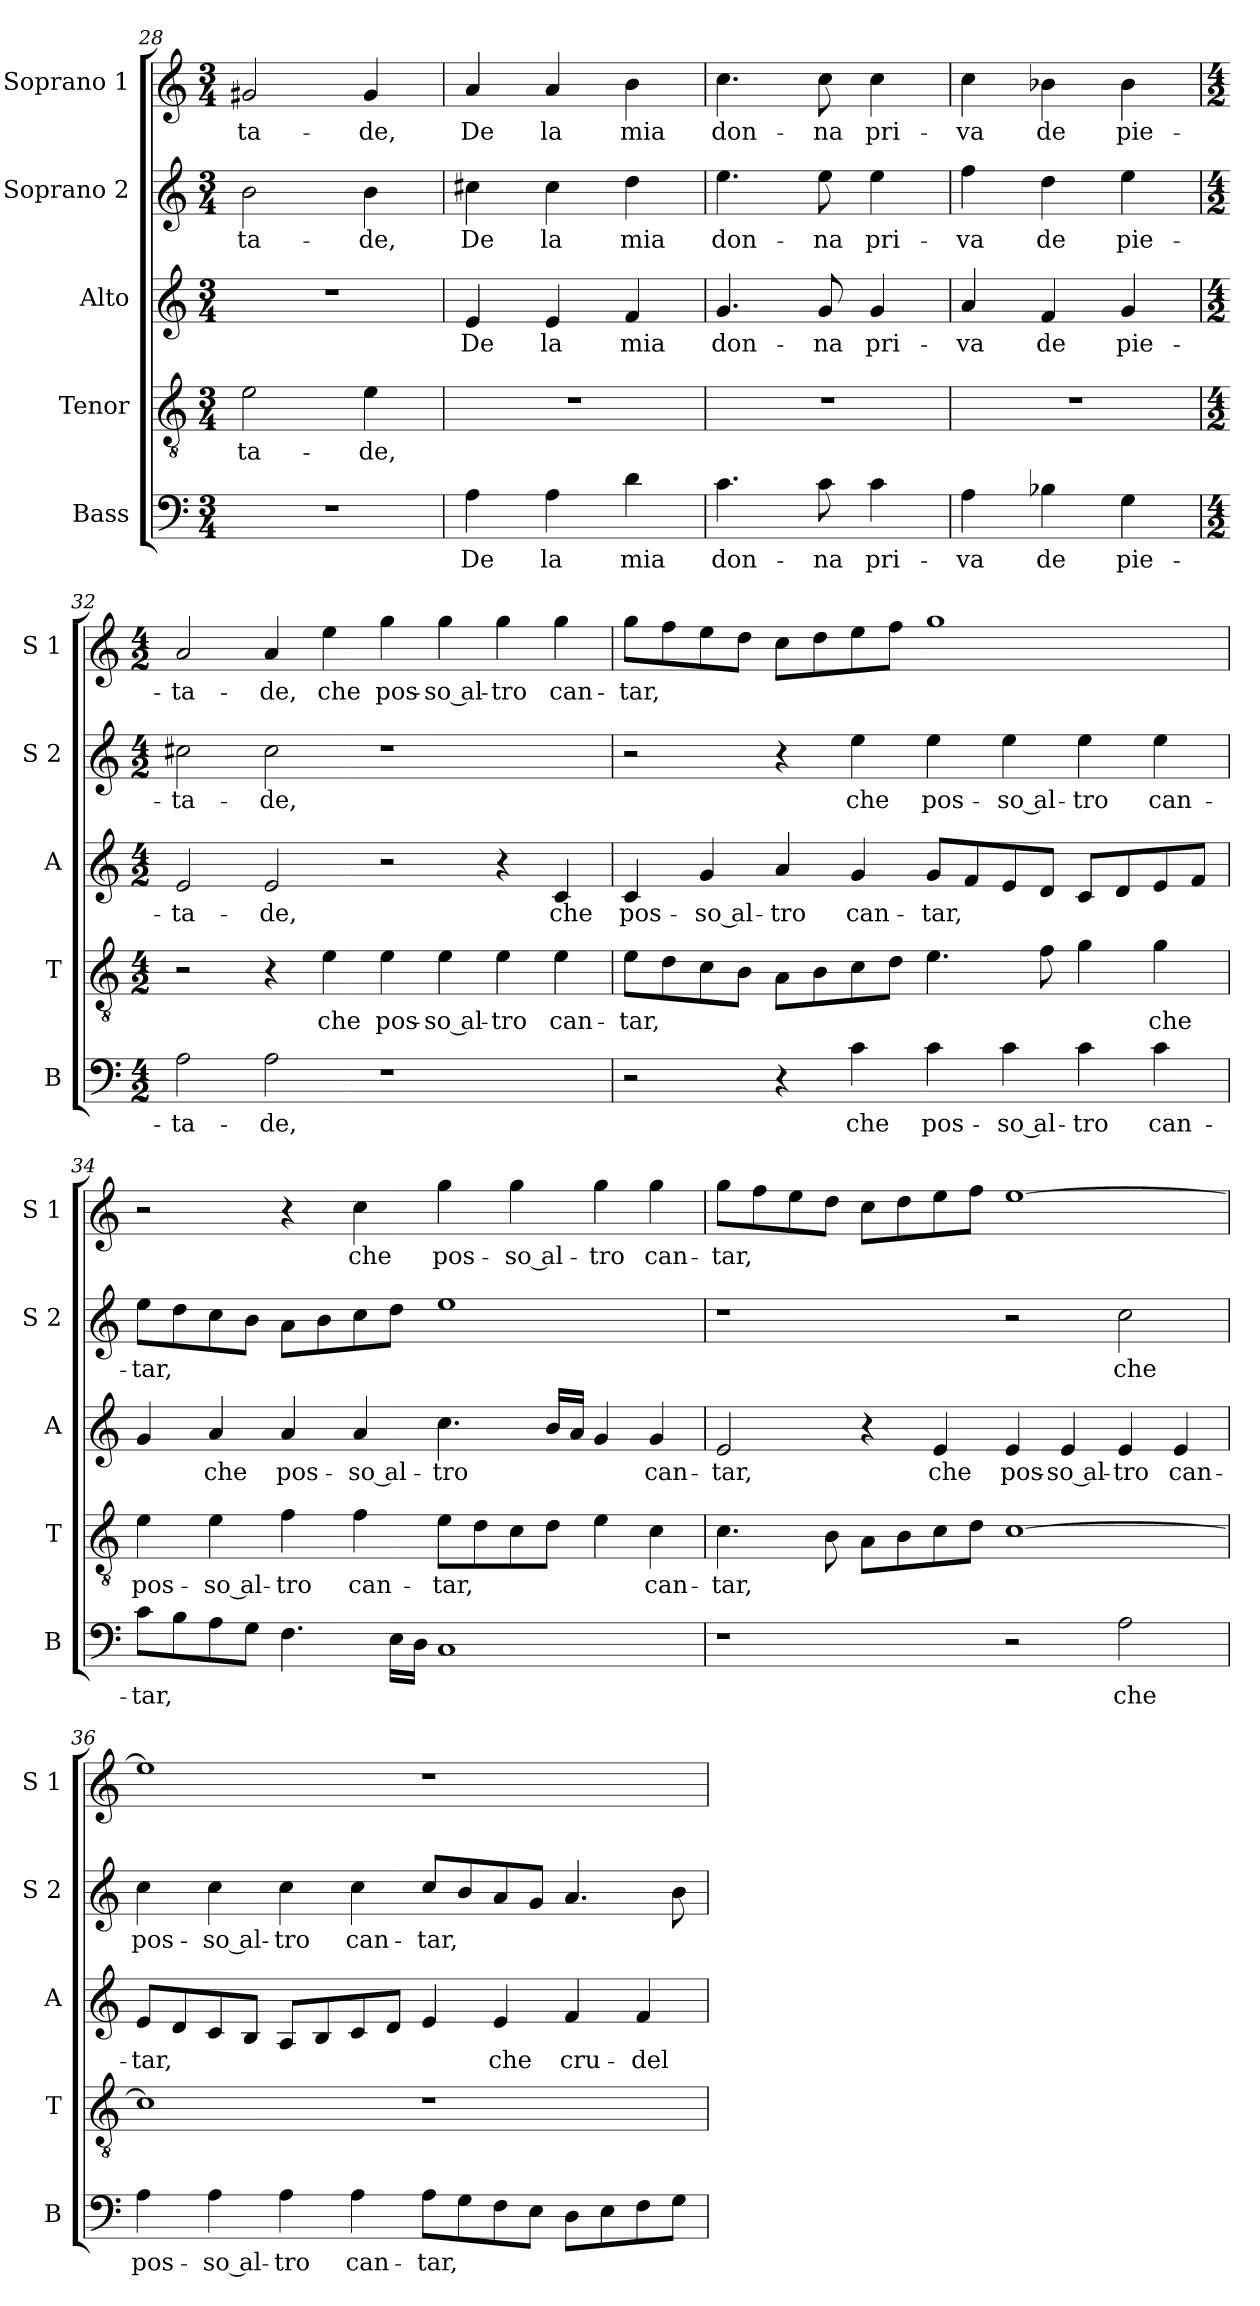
**kern	**text	**kern	**text	**kern	**text	**kern	**text	**kern	**text
*part5	*part5	*part4	*part4	*part3	*part3	*part2	*part2	*part1	*part1
*staff5	*staff5	*staff4	*staff4	*staff3	*staff3	*staff2	*staff2	*staff1	*staff1
*I"Bass	*	*I"Tenor	*	*I"Alto	*	*I"Soprano 2	*	*I"Soprano 1	*
*I'B	*	*I'T	*	*I'A	*	*I'S 2	*	*I'S 1	*
*clefF4	*	*clefGv2	*	*clefG2	*	*clefG2	*	*clefG2	*
*k[]	*	*k[]	*	*k[]	*	*k[]	*	*k[]	*
*C:	*	*C:	*	*C:	*	*C:	*	*C:	*
*M3/4	*	*M3/4	*	*M3/4	*	*M3/4	*	*M3/4	*
=28	=28	=28	=28	=28	=28	=28	=28	=28	=28
!	!	!	!LO:LY:b	!	!	!	!LO:LY:b	!	!LO:LY:b
2.r	.	2e\	-ta-	2.r	.	2b\	-ta-	2g#X/	-ta-
!	!	!	!LO:LY:b	!	!	!	!LO:LY:b	!	!LO:LY:b
.	.	4e\	-de,	.	.	4b\	-de,	4g#/	-de,
=29	=29	=29	=29	=29	=29	=29	=29	=29	=29
!	!LO:LY:b	!	!	!	!LO:LY:b	!	!LO:LY:b	!	!LO:LY:b
4A\	De	2.r	.	4e/	De	4cc#X\	De	4a/	De
!	!LO:LY:b	!	!	!	!LO:LY:b	!	!LO:LY:b	!	!LO:LY:b
4A\	la	.	.	4e/	la	4cc#\	la	4a/	la
!	!LO:LY:b	!	!	!	!LO:LY:b	!	!LO:LY:b	!	!LO:LY:b
4d\	mia	.	.	4f/	mia	4dd\	mia	4b\	mia
!!LO:PB:g=z
=30	=30	=30	=30	=30	=30	=30	=30	=30	=30
!	!LO:LY:b	!	!	!	!LO:LY:b	!	!LO:LY:b	!	!LO:LY:b
4.c\	don-	2.r	.	4.g/	don-	4.ee\	don-	4.cc\	don-
!	!LO:LY:b	!	!	!	!LO:LY:b	!	!LO:LY:b	!	!LO:LY:b
8c\	-na	.	.	8g/	-na	8ee\	-na	8cc\	-na
!	!LO:LY:b	!	!	!	!LO:LY:b	!	!LO:LY:b	!	!LO:LY:b
4c\	pri-	.	.	4g/	pri-	4ee\	pri-	4cc\	pri-
=31	=31	=31	=31	=31	=31	=31	=31	=31	=31
!	!LO:LY:b	!	!	!	!LO:LY:b	!	!LO:LY:b	!	!LO:LY:b
4A\	-va	2.r	.	4a/	-va	4ff\	-va	4cc\	-va
!	!LO:LY:b	!	!	!	!LO:LY:b	!	!LO:LY:b	!	!LO:LY:b
4B-X\	de	.	.	4f/	de	4dd\	de	4b-X\	de
!	!LO:LY:b	!	!	!	!LO:LY:b	!	!LO:LY:b	!	!LO:LY:b
4G\	pie-	.	.	4g/	pie-	4ee\	pie-	4b-\	pie-
=32	=32	=32	=32	=32	=32	=32	=32	=32	=32
*M4/2	*	*M4/2	*	*M4/2	*	*M4/2	*	*M4/2	*
!	!LO:LY:b	!	!	!	!LO:LY:b	!	!LO:LY:b	!	!LO:LY:b
2A\	-ta-	2r	.	2e/	-ta-	2cc#X\	-ta-	2a/	-ta-
!	!LO:LY:b	!	!	!	!LO:LY:b	!	!LO:LY:b	!	!LO:LY:b
2A\	-de,	4r	.	2e/	-de,	2cc#\	-de,	4a/	-de,
!	!	!	!LO:LY:b	!	!	!	!	!	!LO:LY:b
.	.	4e\	che	.	.	.	.	4ee\	che
!	!	!	!LO:LY:b	!	!	!	!	!	!LO:LY:b
1r	.	4e\	pos-	2r	.	1r	.	4gg\	pos-
!	!	!	!LO:LY:b	!	!	!	!	!	!LO:LY:b
.	.	4e\	-so al-	.	.	.	.	4gg\	-so al-
!	!	!	!LO:LY:b	!	!	!	!	!	!LO:LY:b
.	.	4e\	-tro	4r	.	.	.	4gg\	-tro
!	!	!	!LO:LY:b	!	!LO:LY:b	!	!	!	!LO:LY:b
.	.	4e\	can-	4c/	che	.	.	4gg\	can-
=33	=33	=33	=33	=33	=33	=33	=33	=33	=33
!	!	!	!LO:LY:b	!	!LO:LY:b	!	!	!	!LO:LY:b
2r	.	8e\L	-tar,	4c/	pos-	2r	.	8gg\L	-tar,
.	.	8d\	.	.	.	.	.	8ff\	.
!	!	!	!	!	!LO:LY:b	!	!	!	!
.	.	8c\	.	4g/	-so al-	.	.	8ee\	.
.	.	8B\J	.	.	.	.	.	8dd\J	.
!	!	!	!	!	!LO:LY:b	!	!	!	!
4r	.	8A\L	.	4a/	-tro	4r	.	8cc\L	.
.	.	8B\	.	.	.	.	.	8dd\	.
!	!LO:LY:b	!	!	!	!LO:LY:b	!	!LO:LY:b	!	!
4c\	che	8c\	.	4g/	can-	4ee\	che	8ee\	.
.	.	8d\J	.	.	.	.	.	8ff\J	.
!	!LO:LY:b	!	!	!	!LO:LY:b	!	!LO:LY:b	!	!
4c\	pos-	4.e\	.	8g/L	-tar,	4ee\	pos-	1gg	.
.	.	.	.	8f/	.	.	.	.	.
!	!LO:LY:b	!	!	!	!	!	!LO:LY:b	!	!
4c\	-so al-	.	.	8e/	.	4ee\	-so al-	.	.
.	.	8f\	.	8d/J	.	.	.	.	.
!	!LO:LY:b	!	!	!	!	!	!LO:LY:b	!	!
4c\	-tro	4g\	.	8c/L	.	4ee\	-tro	.	.
.	.	.	.	8d/	.	.	.	.	.
!	!LO:LY:b	!	!LO:LY:b	!	!	!	!LO:LY:b	!	!
4c\	can-	4g\	che	8e/	.	4ee\	can-	.	.
.	.	.	.	8f/J	.	.	.	.	.
!!LO:LB:g=z
=34	=34	=34	=34	=34	=34	=34	=34	=34	=34
!	!LO:LY:b	!	!LO:LY:b	!	!	!	!LO:LY:b	!	!
8c\L	-tar,	4e\	pos-	4g/	.	8ee\L	-tar,	2r	.
8B\	.	.	.	.	.	8dd\	.	.	.
!	!	!	!LO:LY:b	!	!LO:LY:b	!	!	!	!
8A\	.	4e\	-so al-	4a/	che	8cc\	.	.	.
8G\J	.	.	.	.	.	8b\J	.	.	.
!	!	!	!LO:LY:b	!	!LO:LY:b	!	!	!	!
4.F\	.	4f\	-tro	4a/	pos-	8a\L	.	4r	.
.	.	.	.	.	.	8b\	.	.	.
!	!	!	!LO:LY:b	!	!LO:LY:b	!	!	!	!LO:LY:b
.	.	4f\	can-	4a/	-so al-	8cc\	.	4cc\	che
16E\LL	.	.	.	.	.	8dd\J	.	.	.
16D\JJ	.	.	.	.	.	.	.	.	.
!	!	!	!LO:LY:b	!	!LO:LY:b	!	!	!	!LO:LY:b
1C	.	8e\L	-tar,	4.cc\	-tro	1ee	.	4gg\	pos-
.	.	8d\	.	.	.	.	.	.	.
!	!	!	!	!	!	!	!	!	!LO:LY:b
.	.	8c\	.	.	.	.	.	4gg\	-so al-
.	.	8d\J	.	16b/LL	.	.	.	.	.
.	.	.	.	16a/JJ	.	.	.	.	.
!	!	!	!	!	!	!	!	!	!LO:LY:b
.	.	4e\	.	4g/	.	.	.	4gg\	-tro
!	!	!	!LO:LY:b	!	!LO:LY:b	!	!	!	!LO:LY:b
.	.	4c\	can-	4g/	can-	.	.	4gg\	can-
=35	=35	=35	=35	=35	=35	=35	=35	=35	=35
!	!	!	!LO:LY:b	!	!LO:LY:b	!	!	!	!LO:LY:b
1r	.	4.c\	-tar,	2e/	-tar,	1r	.	8gg\L	-tar,
.	.	.	.	.	.	.	.	8ff\	.
.	.	.	.	.	.	.	.	8ee\	.
.	.	8B\	.	.	.	.	.	8dd\J	.
.	.	8A\L	.	4r	.	.	.	8cc\L	.
.	.	8B\	.	.	.	.	.	8dd\	.
!	!	!	!	!	!LO:LY:b	!	!	!	!
.	.	8c\	.	4e/	che	.	.	8ee\	.
.	.	8d\J	.	.	.	.	.	8ff\J	.
!	!	!	!	!	!LO:LY:b	!	!	!	!
2r	.	[1c	.	4e/	pos-	2r	.	[1ee	.
!	!	!	!	!	!LO:LY:b	!	!	!	!
.	.	.	.	4e/	-so al-	.	.	.	.
!	!LO:LY:b	!	!	!	!LO:LY:b	!	!LO:LY:b	!	!
2A\	che	.	.	4e/	-tro	2cc\	che	.	.
!	!	!	!	!	!LO:LY:b	!	!	!	!
.	.	.	.	4e/	can-	.	.	.	.
=36	=36	=36	=36	=36	=36	=36	=36	=36	=36
!	!LO:LY:b	!	!	!	!LO:LY:b	!	!LO:LY:b	!	!
4A\	pos-	1c]	.	8e/L	-tar,	4cc\	pos-	1ee]	.
.	.	.	.	8d/	.	.	.	.	.
!	!LO:LY:b	!	!	!	!	!	!LO:LY:b	!	!
4A\	-so al-	.	.	8c/	.	4cc\	-so al-	.	.
.	.	.	.	8B/J	.	.	.	.	.
!	!LO:LY:b	!	!	!	!	!	!LO:LY:b	!	!
4A\	-tro	.	.	8A/L	.	4cc\	-tro	.	.
.	.	.	.	8B/	.	.	.	.	.
!	!LO:LY:b	!	!	!	!	!	!LO:LY:b	!	!
4A\	can-	.	.	8c/	.	4cc\	can-	.	.
.	.	.	.	8d/J	.	.	.	.	.
!	!LO:LY:b	!	!	!	!	!	!LO:LY:b	!	!
8A\L	-tar,	1r	.	4e/	.	8cc/L	-tar,	1r	.
8G\	.	.	.	.	.	8b/	.	.	.
!	!	!	!	!	!LO:LY:b	!	!	!	!
8F\	.	.	.	4e/	che	8a/	.	.	.
8E\J	.	.	.	.	.	8g/J	.	.	.
!	!	!	!	!	!LO:LY:b	!	!	!	!
8D\L	.	.	.	4f/	cru-	4.a/	.	.	.
8E\	.	.	.	.	.	.	.	.	.
!	!	!	!	!	!LO:LY:b	!	!	!	!
8F\	.	.	.	4f/	-del-	.	.	.	.
8G\J	.	.	.	.	.	8b\	.	.	.
=	=	=	=	=	=	=	=	=	=
*-	*-	*-	*-	*-	*-	*-	*-	*-	*-
